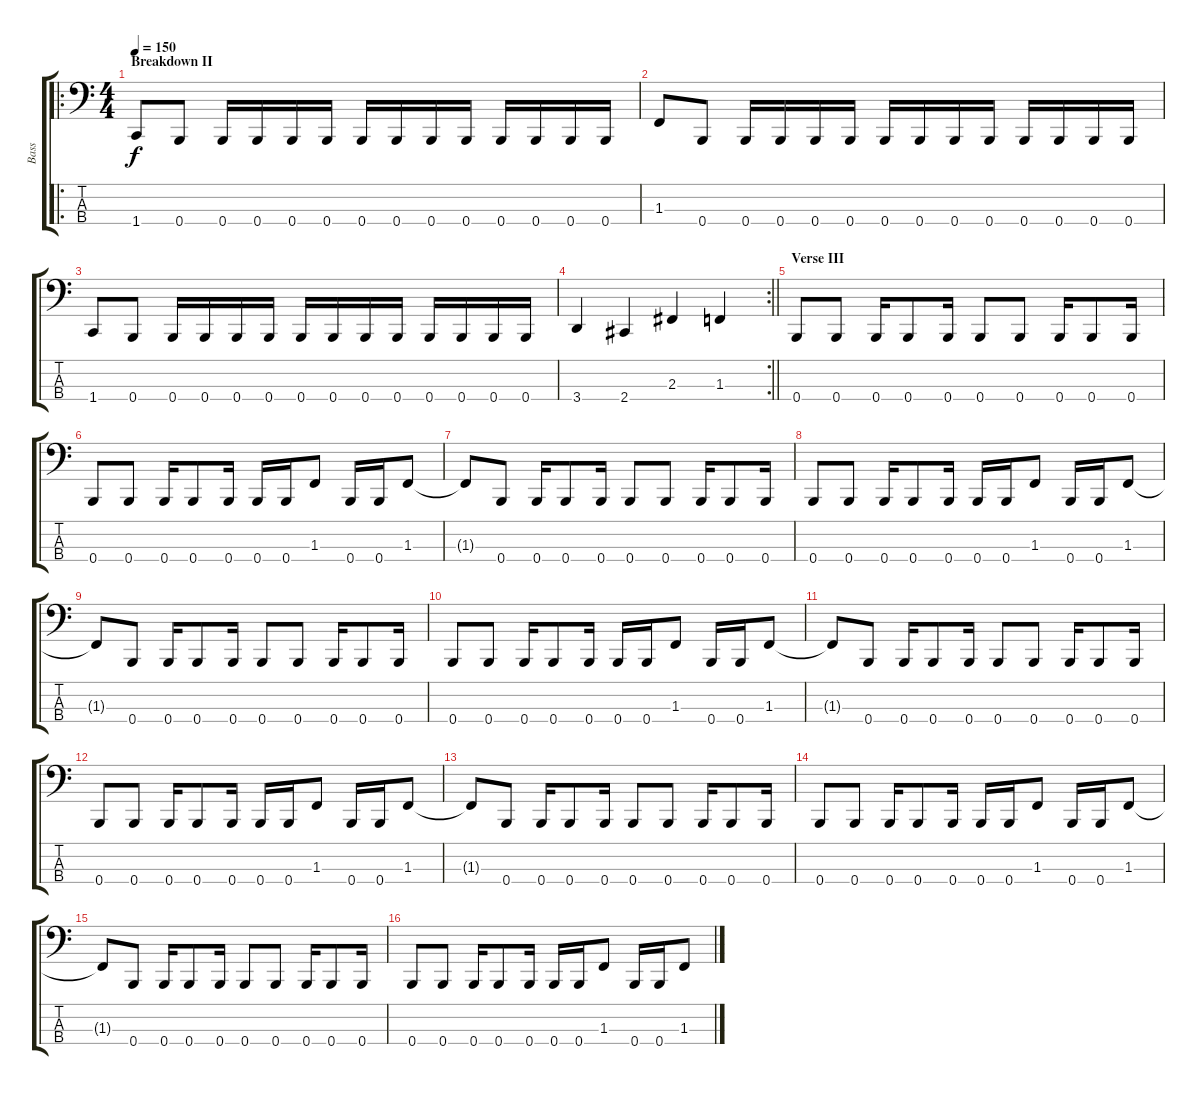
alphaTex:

\track ("Bass" "Bass") {instrument electricbassfinger}
\staff {score tabs}
\tuning (D2 A1 E1 B0) {hide}
\ro
\ts (4 4)
\section ("" "Breakdown II")
\tempo 150
\clef f4
\ks c
1.4.8{dy f} 0.4.8 0.4.16 0.4.16 0.4.16 0.4.16 0.4.16 0.4.16 0.4.16 0.4.16 0.4.16 0.4.16 0.4.16 0.4.16 |
1.3.8 0.4.8 0.4.16 0.4.16 0.4.16 0.4.16 0.4.16 0.4.16 0.4.16 0.4.16 0.4.16 0.4.16 0.4.16 0.4.16 |
1.4.8 0.4.8 0.4.16 0.4.16 0.4.16 0.4.16 0.4.16 0.4.16 0.4.16 0.4.16 0.4.16 0.4.16 0.4.16 0.4.16 |
\rc 2
\barLineRight lightlight
3.4.4 2.4.4 2.3.4 1.3.4 |
\section ("" "Verse III")
0.4.8 0.4.8 0.4.16 0.4.8 0.4.16 0.4.8 0.4.8 0.4.16 0.4.8 0.4.16 |
0.4.8 0.4.8 0.4.16 0.4.8 0.4.16 0.4.16 0.4.16 1.3.8 0.4.16 0.4.16 1.3.8 |
1.3{t}.8 0.4.8 0.4.16 0.4.8 0.4.16 0.4.8 0.4.8 0.4.16 0.4.8 0.4.16 |
0.4.8 0.4.8 0.4.16 0.4.8 0.4.16 0.4.16 0.4.16 1.3.8 0.4.16 0.4.16 1.3.8 |
1.3{t}.8 0.4.8 0.4.16 0.4.8 0.4.16 0.4.8 0.4.8 0.4.16 0.4.8 0.4.16 |
0.4.8 0.4.8 0.4.16 0.4.8 0.4.16 0.4.16 0.4.16 1.3.8 0.4.16 0.4.16 1.3.8 |
1.3{t}.8 0.4.8 0.4.16 0.4.8 0.4.16 0.4.8 0.4.8 0.4.16 0.4.8 0.4.16 |
0.4.8 0.4.8 0.4.16 0.4.8 0.4.16 0.4.16 0.4.16 1.3.8 0.4.16 0.4.16 1.3.8 |
1.3{t}.8 0.4.8 0.4.16 0.4.8 0.4.16 0.4.8 0.4.8 0.4.16 0.4.8 0.4.16 |
0.4.8 0.4.8 0.4.16 0.4.8 0.4.16 0.4.16 0.4.16 1.3.8 0.4.16 0.4.16 1.3.8 |
1.3{t}.8 0.4.8 0.4.16 0.4.8 0.4.16 0.4.8 0.4.8 0.4.16 0.4.8 0.4.16 |
0.4.8 0.4.8 0.4.16 0.4.8 0.4.16 0.4.16 0.4.16 1.3.8 0.4.16 0.4.16 1.3.8
